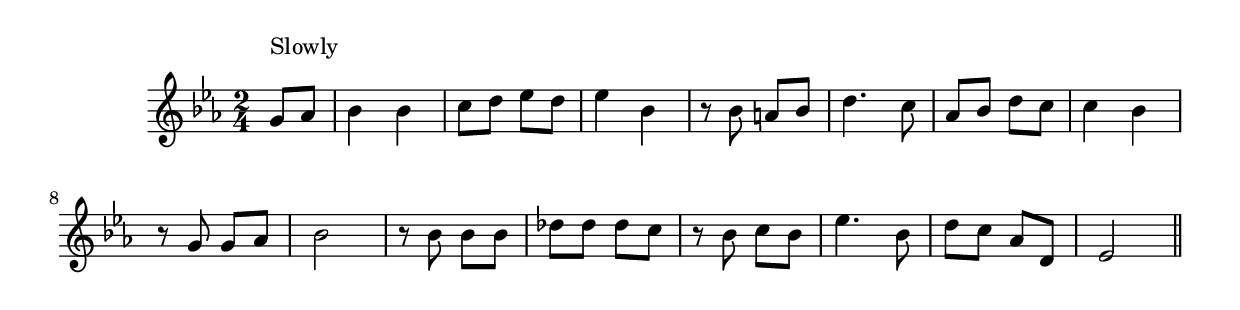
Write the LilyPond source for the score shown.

\version "2.19.49"
%{\header {
  title = "Media Noche (California)"
  composer = "anonymous"
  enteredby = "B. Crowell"
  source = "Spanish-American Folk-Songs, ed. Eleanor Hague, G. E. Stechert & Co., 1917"
}%}
\score{{\key es \major
\time 2/4
%{\tempo 4=50
%}\relative g' {
  \partial 4
  g8^\markup{\column { "Slowly" " " }} as | bes4 bes | c8 d es d | es4 bes | r8 bes a bes | d4. c8 | as8 bes d c | c4 bes |
  r8 g g as | bes2 | r8 bes bes bes | des8 des des c | r8 bes c bes | es4. bes8 | d8 c as d, | es2
  \bar "||"
}

}}